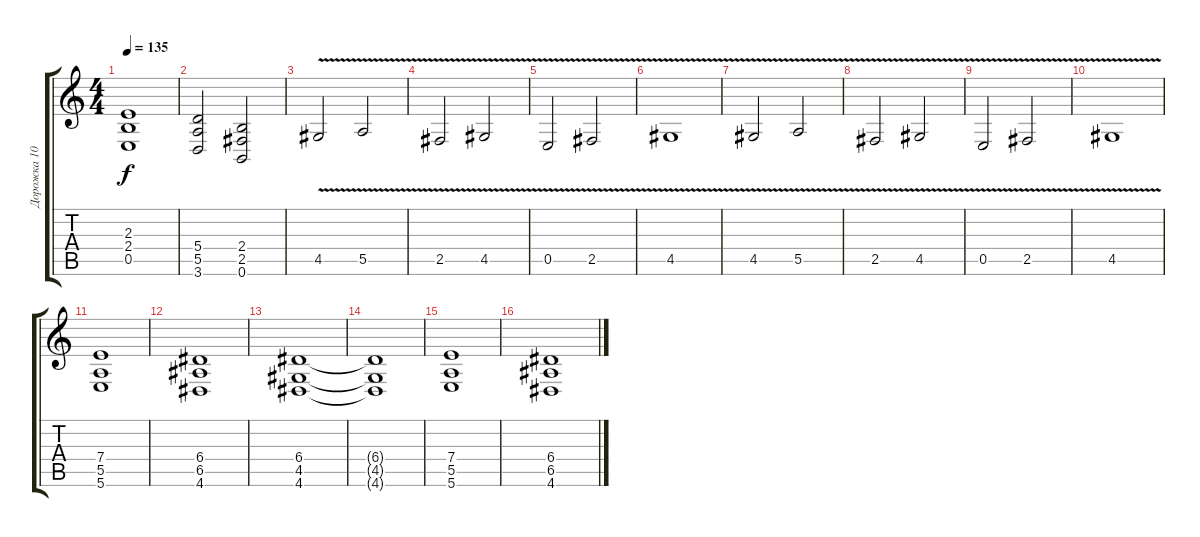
\track ("Дорожка 10" "Дорожка 10") {instrument overdrivenguitar}
\staff {score tabs}
\tuning (B3 Gb3 D3 A2 E2 B1) {hide}
\ts (4 4)
\tempo 135
\clef g2
\ks c
(2.3{t} 2.4{t} 0.5{t}).1{dy f} |
(5.4 5.5 3.6).2 (2.4 2.5 0.6).2 |
4.5{v}.2 5.5{v}.2 |
2.5{v}.2 4.5{v}.2 |
0.5{v}.2 2.5{v}.2 |
4.5{v}.1 |
4.5{v}.2 5.5{v}.2 |
2.5{v}.2 4.5{v}.2 |
0.5{v}.2 2.5{v}.2 |
4.5{v}.1 |
(7.4 5.5 5.6).1 |
(6.4 6.5 4.6).1 |
(6.4 4.5 4.6).1 |
(6.4{t} 4.5{t} 4.6{t}).1 |
(7.4 5.5 5.6).1 |
(6.4 6.5 4.6).1
